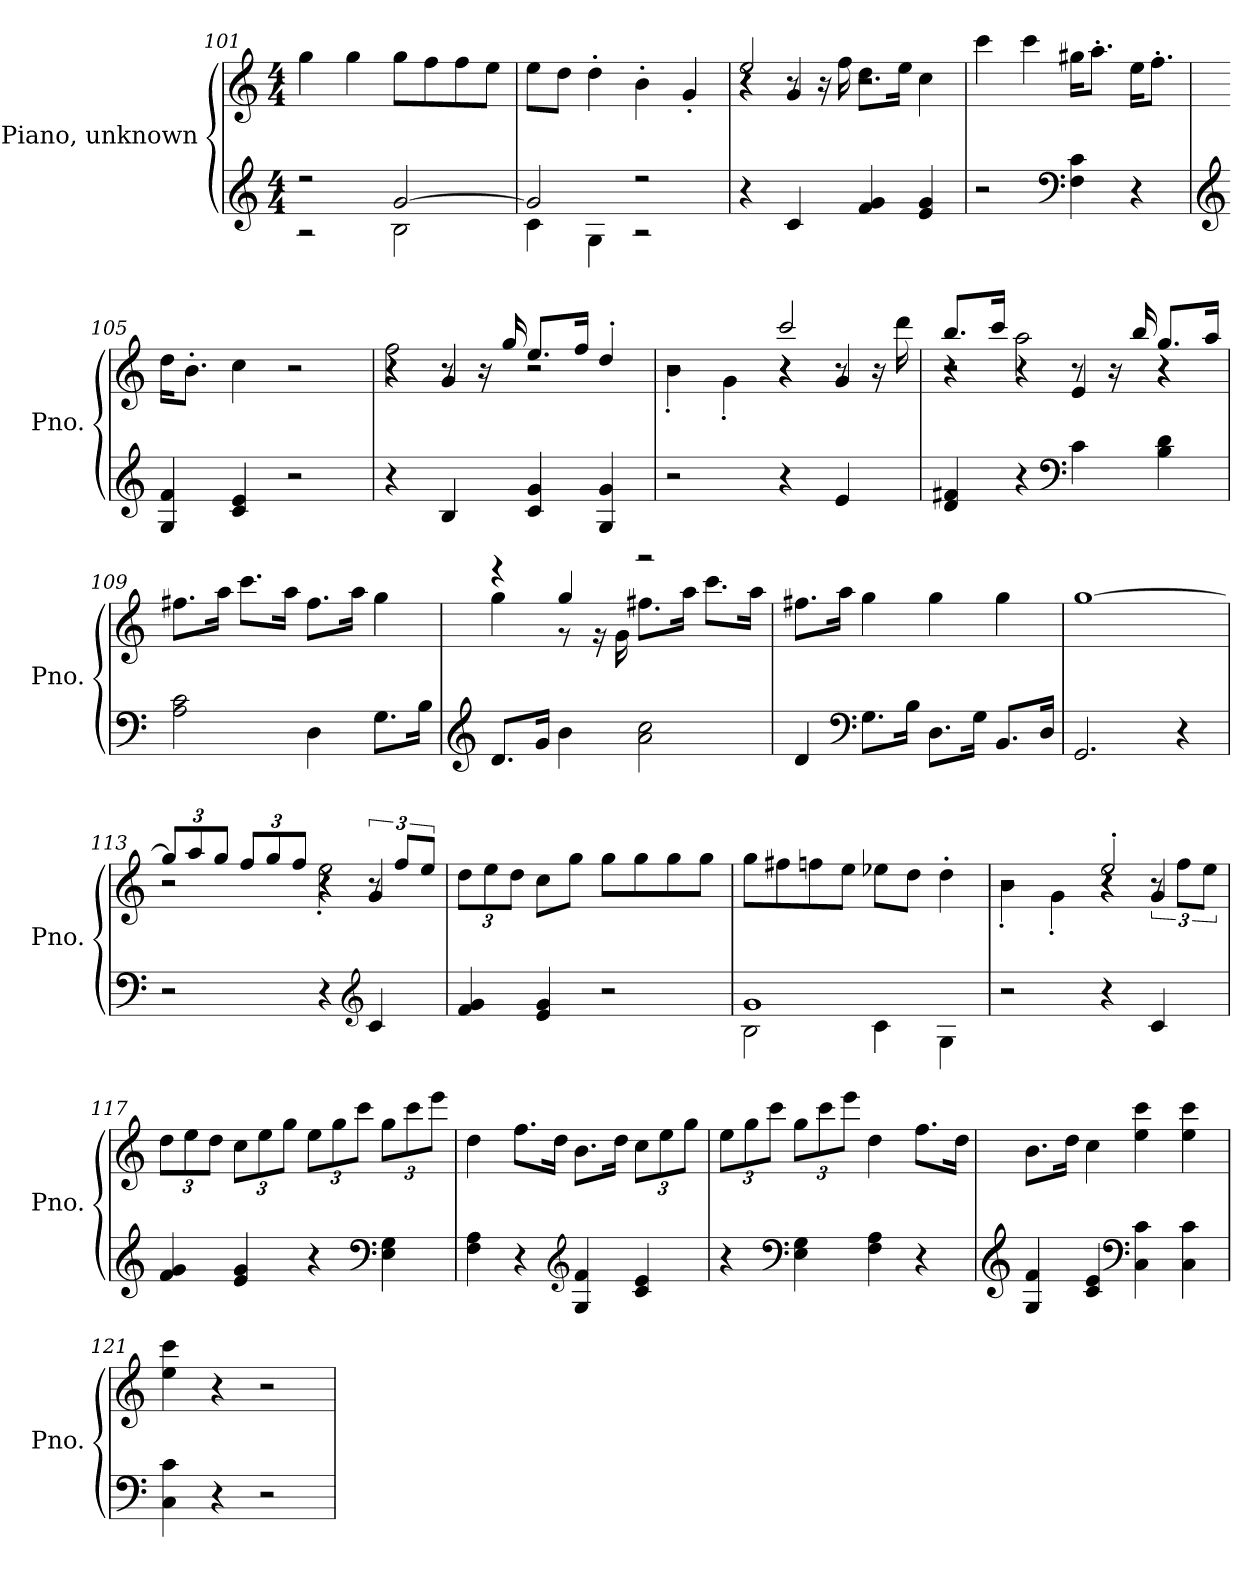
**kern	**kern
*part1	*part1
*staff2	*staff1
*I"Piano, unknown	*
*I'Pno.	*
*clefG2	*clefG2
*k[]	*k[]
*M4/4	*M4/4
=101	=101
*^	*
2r	2r	4gg\
.	.	4gg\
[2g/	2B\	8gg\L
.	.	8ff\
.	.	8ff\
.	.	8ee\J
=102	=102	=102
2g/]	4c\	8ee\L
.	.	8dd\J
.	4G\	4dd'\
2r	2r	4b'\
.	.	4g'/
*v	*v	*
=103	=103
*	*^
*	*	*^
4r	2ee/	4r	4r
4c/	.	8r	4g/
.	.	16r	.
.	.	16ff\	.
4f/ 4g/	2r	8.dd\L	2r
.	.	16ee\Jk	.
4e/ 4g/	.	4cc\	.
*	*v	*v	*v
=104	=104
2r	4ccc\
.	4ccc\
*clefF4	*
4F\ 4c\	16gg#X\KL
.	8.aa'\J
4r	16ee\KL
.	8.ff'\J
=105	=105
*clefG2	*
4G/ 4f/	16dd\KL
.	8.b'\J
4c/ 4e/	4cc\
2r	2r
!!LO:PB:g=z
=106	=106
*	*^
*	*	*^
4r	4r	2ff\	4r
4B/	8r	.	4g/
.	16r	.	.
.	16gg/	.	.
4c/ 4g/	8.ee/L	2r	2r
.	16ff/Jk	.	.
4G/ 4g/	4dd'/	.	.
=107	=107	=107	=107
2r	2r	4b'\	2r
.	.	4g'\	.
4r	2ccc/	4r	4r
4e/	.	8r	4g/
.	.	16r	.
.	.	16ddd\	.
=108	=108	=108	=108
4d/ 4f#X/	8.bb/L	4r	2r
.	16ccc/Jk	.	.
4r	4r	2aa\	.
*clefF4	*	*	*
4c\	8r	.	4e/
.	16r	.	.
.	16bb/	.	.
4B\ 4d\	8.gg/L	4r	4r
.	16aa/Jk	.	.
*	*v	*v	*v
=109	=109
2A\ 2c\	8.ff#X\L
.	16aa\Jk
.	8.ccc\L
.	16aa\Jk
4D\	8.ff#\L
.	16aa\Jk
8.G\L	4gg\
16B\Jk	.
!!LO:LB:g=z
=110	=110
*clefG2	*
*	*^
8.d/L	4r	4gg\
16g/Jk	.	.
4b\	4gg/	8r
.	.	16r
.	.	16g\
2a\ 2cc\	2r	8.ff#X\L
.	.	16aa\Jk
.	.	8.ccc\L
.	.	16aa\Jk
*	*v	*v
=111	=111
4d/	8.ff#X\L
.	16aa\Jk
*clefF4	*
8.G\L	4gg\
16B\Jk	.
8.D\L	4gg\
16G\Jk	.
8.BB/L	4gg\
16D/Jk	.
=112	=112
2.GG/	[1gg
4r	.
=113	=113
*	*Xbrackettup
*	*^
*	*	*^
2r	12gg/L]	2r	2r
.	12aa/	.	.
.	12gg/J	.	.
.	12ff/L	.	.
.	12gg/	.	.
.	12ff/J	.	.
4r	4r	2ee'\	4r
*clefG2	*	*	*
*	*brackettup	*	*
4c/	12r	.	4g/
.	12ff/L	.	.
.	12ee/J	.	.
*	*v	*v	*v
!!LO:LB:g=z
=114	=114
*	*Xbrackettup
4f/ 4g/	12dd\L
.	12ee\
.	12dd\J
4e/ 4g/	8cc\L
.	8gg\J
2r	8gg\L
.	8gg\
.	8gg\
.	8gg\J
=115	=115
*^	*
1g	2B\	8gg\L
.	.	8ff#X\
.	.	8ffn\
.	.	8ee\J
.	4c\	8ee-X\L
.	.	8dd\J
.	4G\	4dd'\
*v	*v	*
=116	=116
*	*^
*	*	*^
2r	2r	4b'\	2r
.	.	4g'\	.
4r	2ee'/	4r	4r
*	*	*brackettup	*
4c/	.	12r	4g/
.	.	12ff\L	.
.	.	12ee\J	.
*	*v	*v	*v
=117	=117
*	*Xbrackettup
4f/ 4g/	12dd\L
.	12ee\
.	12dd\J
4e/ 4g/	12cc\L
.	12ee\
.	12gg\J
4r	12ee\L
.	12gg\
.	12ccc\J
*clefF4	*
4E\ 4G\	12gg\L
.	12ccc\
.	12eee\J
!!LO:LB:g=z
=118	=118
4F\ 4A\	4dd\
4r	8.ff\L
.	16dd\Jk
*clefG2	*
4G/ 4f/	8.b\L
.	16dd\Jk
4c/ 4e/	12cc\L
.	12ee\
.	12gg\J
=119	=119
4r	12ee\L
.	12gg\
.	12ccc\J
*clefF4	*
4E\ 4G\	12gg\L
.	12ccc\
.	12eee\J
4F\ 4A\	4dd\
4r	8.ff\L
.	16dd\Jk
=120	=120
*clefG2	*
4G/ 4f/	8.b\L
.	16dd\Jk
4c/ 4e/	4cc\
*clefF4	*
4C\ 4c\	4ee\ 4ccc\
4C\ 4c\	4ee\ 4ccc\
=121	=121
4C\ 4c\	4ee\ 4ccc\
4r	4r
2r	2r
=	=
*-	*-
